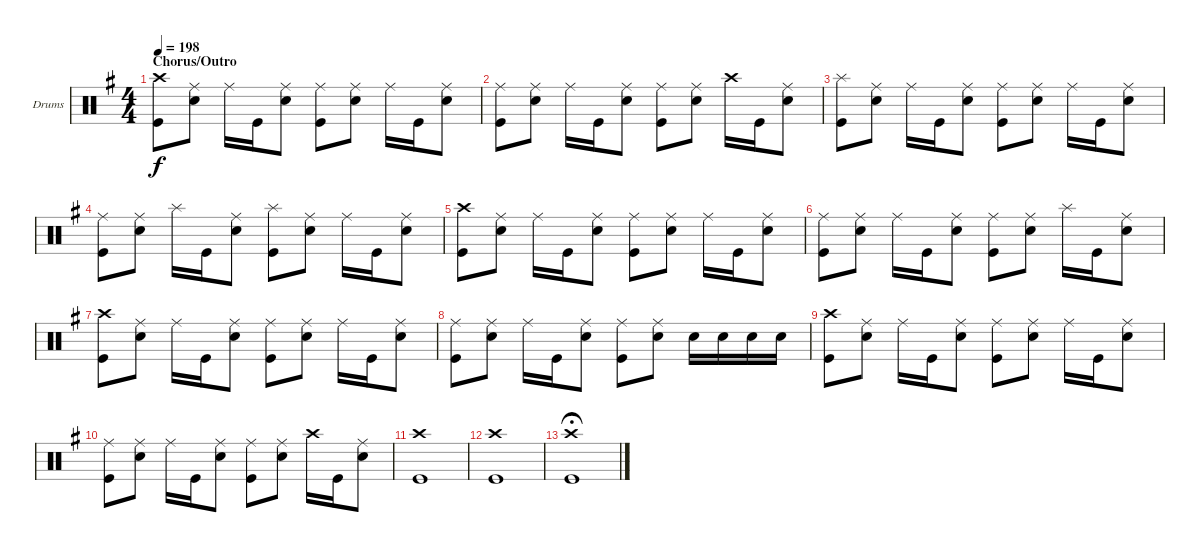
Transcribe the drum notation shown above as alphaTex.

\defaultSystemsLayout 4
\bracketExtendMode groupsimilarinstruments
\firstSystemTrackNameOrientation horizontal
\otherSystemsTrackNameOrientation horizontal
\track ("Drums" "Drums") {instrument percussion}
\staff {score}
\articulation defaults
\ts (4 4)
\section ("" "Chorus/Outro")
\tempo 198
\clef neutral
\ks g
("Kick (hit)" "Crash high (hit)").8{dy f} ("Snare (hit) 2" "Ride (middle)").8 "Ride (middle)".16 "Kick (hit)".16 ("Snare (hit) 2" "Ride (middle)").8 ("Kick (hit)" "Ride (middle)").8 ("Snare (hit) 2" "Ride (middle)").8 "Ride (middle)".16 "Kick (hit)".16 ("Snare (hit) 2" "Ride (middle)").8 |
("Kick (hit)" "Ride (middle)").8 ("Snare (hit) 2" "Ride (middle)").8 "Ride (middle)".16 "Kick (hit)".16 ("Snare (hit) 2" "Ride (middle)").8 ("Kick (hit)" "Ride (middle)").8 ("Snare (hit) 2" "Ride (middle)").8 "Crash high (hit)".16 "Kick (hit)".16 ("Snare (hit) 2" "Ride (middle)").8 |
("Kick (hit)" "Splash (hit)").8 ("Snare (hit) 2" "Ride (middle)").8 "Ride (middle)".16 "Kick (hit)".16 ("Snare (hit) 2" "Ride (middle)").8 ("Kick (hit)" "Ride (middle)").8 ("Snare (hit) 2" "Ride (middle)").8 "Ride (middle)".16 "Kick (hit)".16 ("Snare (hit) 2" "Ride (middle)").8 |
("Kick (hit)" "Ride (middle)").8 ("Snare (hit) 2" "Ride (middle)").8 "Splash (hit)".16 "Kick (hit)".16 ("Snare (hit) 2" "Ride (middle)").8 ("Kick (hit)" "Splash (hit)").8 ("Snare (hit) 2" "Ride (middle)").8 "Ride (middle)".16 "Kick (hit)".16 ("Snare (hit) 2" "Ride (middle)").8 |
("Kick (hit)" "Crash high (hit)").8 ("Snare (hit) 2" "Ride (middle)").8 "Ride (middle)".16 "Kick (hit)".16 ("Snare (hit) 2" "Ride (middle)").8 ("Kick (hit)" "Ride (middle)").8 ("Snare (hit) 2" "Ride (middle)").8 "Ride (middle)".16 "Kick (hit)".16 ("Snare (hit) 2" "Ride (middle)").8 |
("Kick (hit)" "Ride (middle)").8 ("Snare (hit) 2" "Ride (middle)").8 "Ride (middle)".16 "Kick (hit)".16 ("Snare (hit) 2" "Ride (middle)").8 ("Kick (hit)" "Ride (middle)").8 ("Snare (hit) 2" "Ride (middle)").8 "Splash (hit)".16 "Kick (hit)".16 ("Snare (hit) 2" "Ride (middle)").8 |
("Kick (hit)" "Crash high (hit)").8 ("Snare (hit) 2" "Ride (middle)").8 "Ride (middle)".16 "Kick (hit)".16 ("Snare (hit) 2" "Ride (middle)").8 ("Kick (hit)" "Ride (middle)").8 ("Snare (hit) 2" "Ride (middle)").8 "Ride (middle)".16 "Kick (hit)".16 ("Snare (hit) 2" "Ride (middle)").8 |
("Kick (hit)" "Ride (middle)").8 ("Snare (hit) 2" "Ride (middle)").8 "Ride (middle)".16 "Kick (hit)".16 ("Snare (hit) 2" "Ride (middle)").8 ("Kick (hit)" "Ride (middle)").8 ("Snare (hit) 2" "Ride (middle)").8 "Snare (hit) 2".16 "Snare (hit) 2".16 "Snare (hit) 2".16 "Snare (hit) 2".16 |
("Kick (hit)" "Crash high (hit)").8 ("Snare (hit) 2" "Ride (middle)").8 "Ride (middle)".16 "Kick (hit)".16 ("Snare (hit) 2" "Ride (middle)").8 ("Kick (hit)" "Ride (middle)").8 ("Snare (hit) 2" "Ride (middle)").8 "Ride (middle)".16 "Kick (hit)".16 ("Snare (hit) 2" "Ride (middle)").8 |
("Kick (hit)" "Ride (middle)").8 ("Snare (hit) 2" "Ride (middle)").8 "Ride (middle)".16 "Kick (hit)".16 ("Snare (hit) 2" "Ride (middle)").8 ("Kick (hit)" "Ride (middle)").8 ("Snare (hit) 2" "Ride (middle)").8 "Crash high (hit)".16 "Kick (hit)".16 ("Snare (hit) 2" "Ride (middle)").8 |
("Kick (hit)" "Crash high (hit)").1 |
("Kick (hit)" "Crash high (hit)").1 |
("Kick (hit)" "Crash high (hit)").1{fermata (medium 0.9)}
